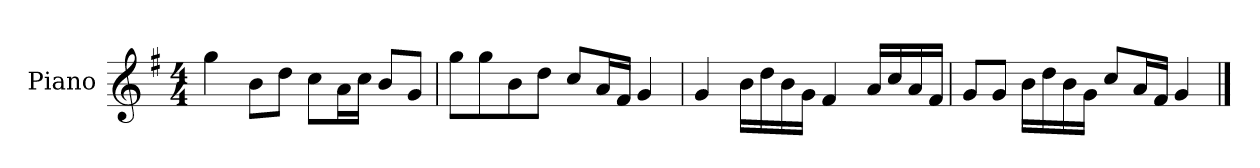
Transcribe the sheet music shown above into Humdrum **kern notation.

**kern
*part1
*staff1
*I"Piano
*I'P-no
*clefG2
*k[f#]
*M4/4
*MM90
=1
4gg\
8b\L
8dd\J
8cc\L
16a\L
16cc\JJ
8b/L
8g/J
=2
8gg\L
8gg\
8b\
8dd\J
8cc/L
16a/L
16f#/JJ
4g/
=3
4g/
16b\LL
16dd\
16b\
16g\JJ
4f#/
16a/LL
16cc/
16a/
16f#/JJ
=4
8g/L
8g/J
16b\LL
16dd\
16b\
16g\JJ
8cc/L
16a/L
16f#/JJ
4g/
==
*-
